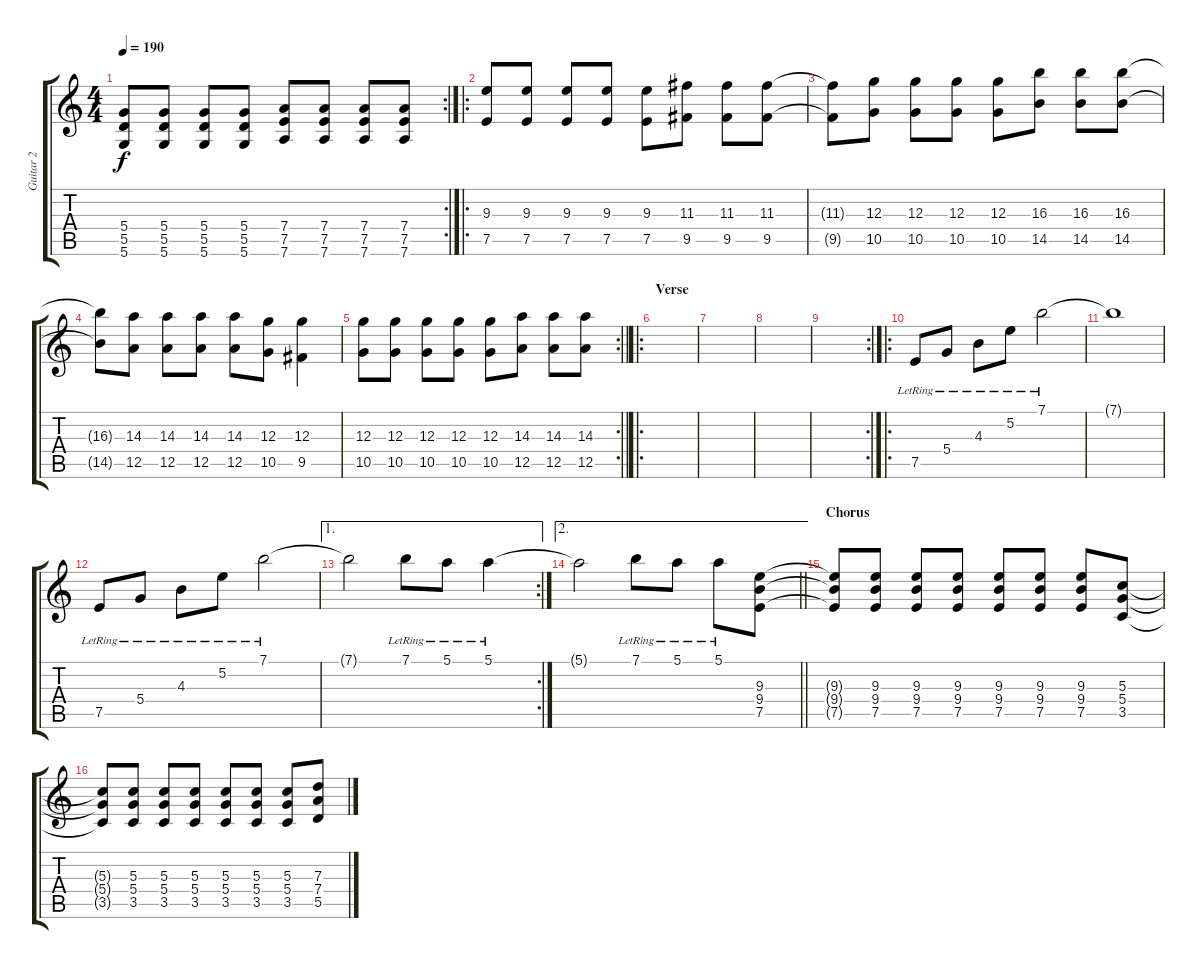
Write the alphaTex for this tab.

\track ("Guitar 2" "Guitar 2") {instrument distortionguitar}
\staff {score tabs}
\tuning (E4 B3 G3 D3 A2 D2) {hide}
\rc 2
\ts (4 4)
\tempo 190
\clef g2
\ks c
(5.4 5.5 5.6).8{dy f} (5.4 5.5 5.6).8 (5.4 5.5 5.6).8 (5.4 5.5 5.6).8 (7.4 7.5 7.6).8 (7.4 7.5 7.6).8 (7.4 7.5 7.6).8 (7.4 7.5 7.6).8 |
\ro
(9.3 7.5).8 (9.3 7.5).8 (9.3 7.5).8 (9.3 7.5).8 (9.3 7.5).8 (11.3 9.5).8 (11.3 9.5).8 (11.3 9.5).8 |
(11.3{t} 9.5{t}).8 (12.3 10.5).8 (12.3 10.5).8 (12.3 10.5).8 (12.3 10.5).8 (16.3 14.5).8 (16.3 14.5).8 (16.3 14.5).8 |
(16.3{t} 14.5{t}).8 (14.3 12.5).8 (14.3 12.5).8 (14.3 12.5).8 (14.3 12.5).8 (12.3 10.5).8 (12.3 9.5).4 |
\rc 2
\barLineRight lightlight
(12.3 10.5).8 (12.3 10.5).8 (12.3 10.5).8 (12.3 10.5).8 (12.3 10.5).8 (14.3 12.5).8 (14.3 12.5).8 (14.3 12.5).8 |
\ro
\section ("" "Verse")
|
|
|
\rc 2
|
\ro
7.5{lr}.8{instrument acousticguitarsteel} 5.4{lr}.8 4.3{lr}.8 5.2{lr}.8 7.1{lr}.2 |
7.1{t}.1 |
7.5{lr}.8{instrument acousticguitarsteel} 5.4{lr}.8 4.3{lr}.8 5.2{lr}.8 7.1{lr}.2 |
\ae 1
\rc 2
7.1{t}.2 7.1{lr}.8 5.1{lr}.8 5.1{lr}.4 |
\ae 2
\barLineRight lightlight
5.1{t}.2 7.1{lr}.8 5.1{lr}.8 5.1{lr}.8 (9.3 9.4 7.5).8{instrument distortionguitar} |
\section ("" "Chorus")
(9.3{t} 9.4{t} 7.5{t}).8 (9.3 9.4 7.5).8 (9.3 9.4 7.5).8 (9.3 9.4 7.5).8 (9.3 9.4 7.5).8 (9.3 9.4 7.5).8 (9.3 9.4 7.5).8 (5.3 5.4 3.5).8 |
(5.3{t} 5.4{t} 3.5{t}).8 (5.3 5.4 3.5).8 (5.3 5.4 3.5).8 (5.3 5.4 3.5).8 (5.3 5.4 3.5).8 (5.3 5.4 3.5).8 (5.3 5.4 3.5).8 (7.3 7.4 5.5).8
